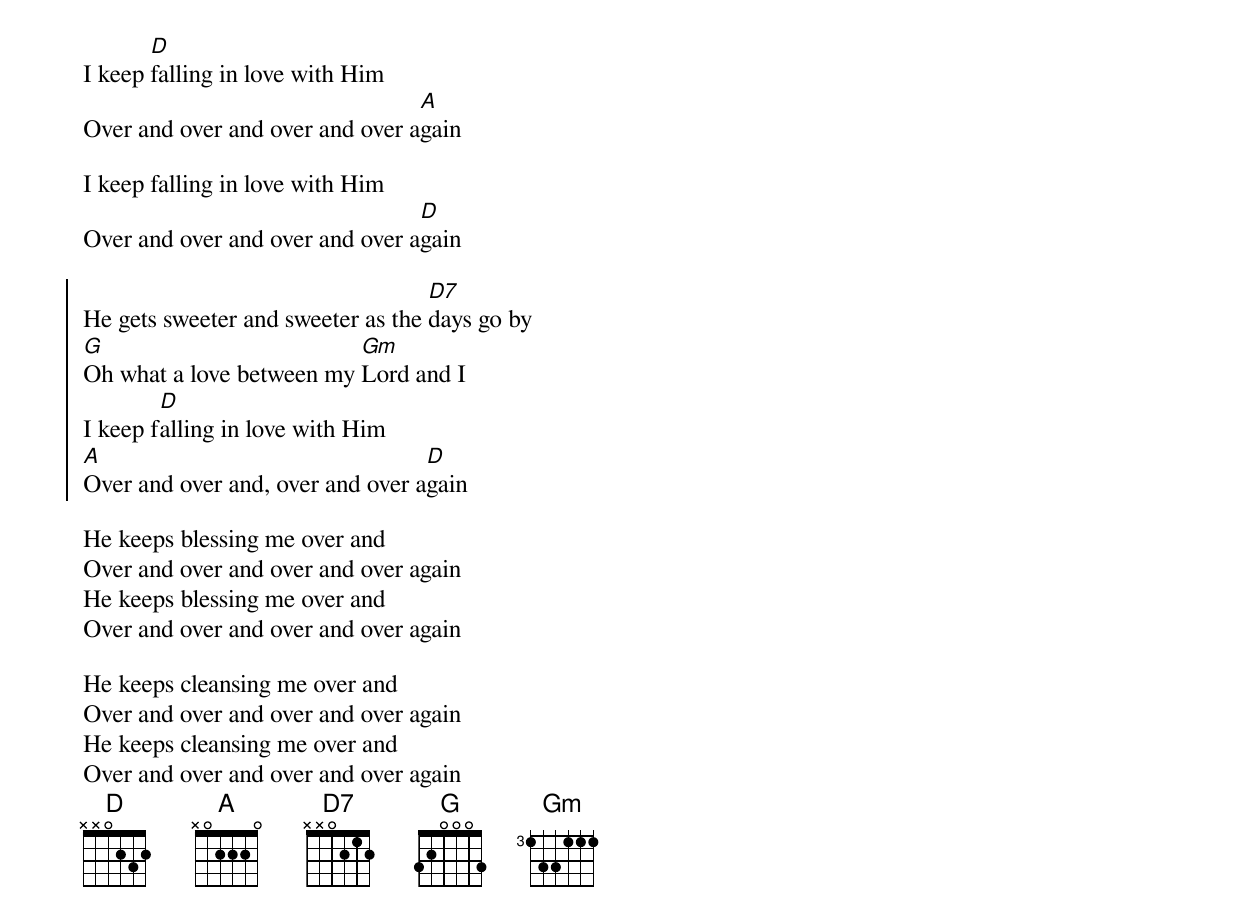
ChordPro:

I keep [D]falling in love with Him
Over and over and over and over a[A]gain
[ ]I keep falling in love with Him
Over and over and over and over a[D]gain

{start_of_chorus}
He gets sweeter and sweeter as the [D7]days go by
[G]Oh what a love between my [Gm]Lord and I
I keep f[D]alling in love with Him
[A]Over and over and, over and over a[D]gain
{end_of_chorus}

He keeps blessing me over and
Over and over and over and over again
He keeps blessing me over and
Over and over and over and over again

He keeps cleansing me over and
Over and over and over and over again
He keeps cleansing me over and
Over and over and over and over again
